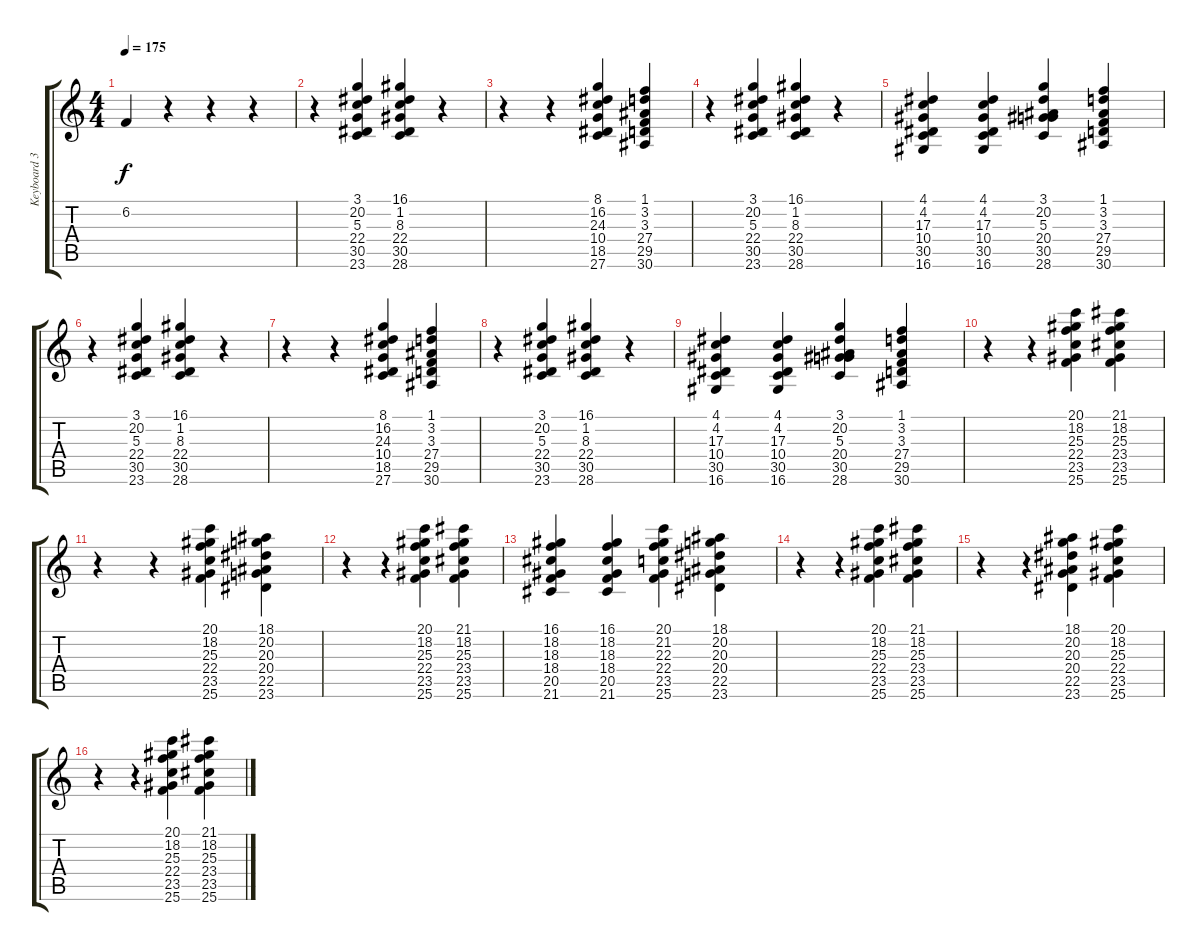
\track ("Keyboard 3." "Keyboard 3") {instrument stringensemble1}
\staff {score tabs}
\tuning (E4 B3 G3 D3 A2 E2) {hide}
\ts (4 4)
\tempo 175
\clef g2
\ks c
6.2.4{dy f} r.4 r.4 r.4 |
r.4 (3.1 20.2 5.3 22.4 30.5 23.6).4 (16.1 1.2 8.3 22.4 30.5 28.6).4 r.4 |
r.4 r.4 (8.1 16.2 24.3 10.4 18.5 27.6).4 (1.1 3.2 3.3 27.4 29.5 30.6).4 |
r.4 (3.1 20.2 5.3 22.4 30.5 23.6).4 (16.1 1.2 8.3 22.4 30.5 28.6).4 r.4 |
(4.1 4.2 17.3 10.4 30.5 16.6).4 (4.1 4.2 17.3 10.4 30.5 16.6).4 (3.1 20.2 5.3 20.4 30.5 28.6).4 (1.1 3.2 3.3 27.4 29.5 30.6).4 |
r.4 (3.1 20.2 5.3 22.4 30.5 23.6).4 (16.1 1.2 8.3 22.4 30.5 28.6).4 r.4 |
r.4 r.4 (8.1 16.2 24.3 10.4 18.5 27.6).4 (1.1 3.2 3.3 27.4 29.5 30.6).4 |
r.4 (3.1 20.2 5.3 22.4 30.5 23.6).4 (16.1 1.2 8.3 22.4 30.5 28.6).4 r.4 |
(4.1 4.2 17.3 10.4 30.5 16.6).4 (4.1 4.2 17.3 10.4 30.5 16.6).4 (3.1 20.2 5.3 20.4 30.5 28.6).4 (1.1 3.2 3.3 27.4 29.5 30.6).4 |
r.4 r.4 (20.1 18.2 25.3 22.4 23.5 25.6).4 (21.1 18.2 25.3 23.4 23.5 25.6).4 |
r.4 r.4 (20.1 18.2 25.3 22.4 23.5 25.6).4 (18.1 20.2 20.3 20.4 22.5 23.6).4 |
r.4 r.4 (20.1 18.2 25.3 22.4 23.5 25.6).4 (21.1 18.2 25.3 23.4 23.5 25.6).4 |
(16.1 18.2 18.3 18.4 20.5 21.6).4 (16.1 18.2 18.3 18.4 20.5 21.6).4 (20.1 21.2 22.3 22.4 23.5 25.6).4 (18.1 20.2 20.3 20.4 22.5 23.6).4 |
r.4 r.4 (20.1 18.2 25.3 22.4 23.5 25.6).4 (21.1 18.2 25.3 23.4 23.5 25.6).4 |
r.4 r.4 (18.1 20.2 20.3 20.4 22.5 23.6).4 (20.1 18.2 25.3 22.4 23.5 25.6).4 |
r.4 r.4 (20.1 18.2 25.3 22.4 23.5 25.6).4 (21.1 18.2 25.3 23.4 23.5 25.6).4
